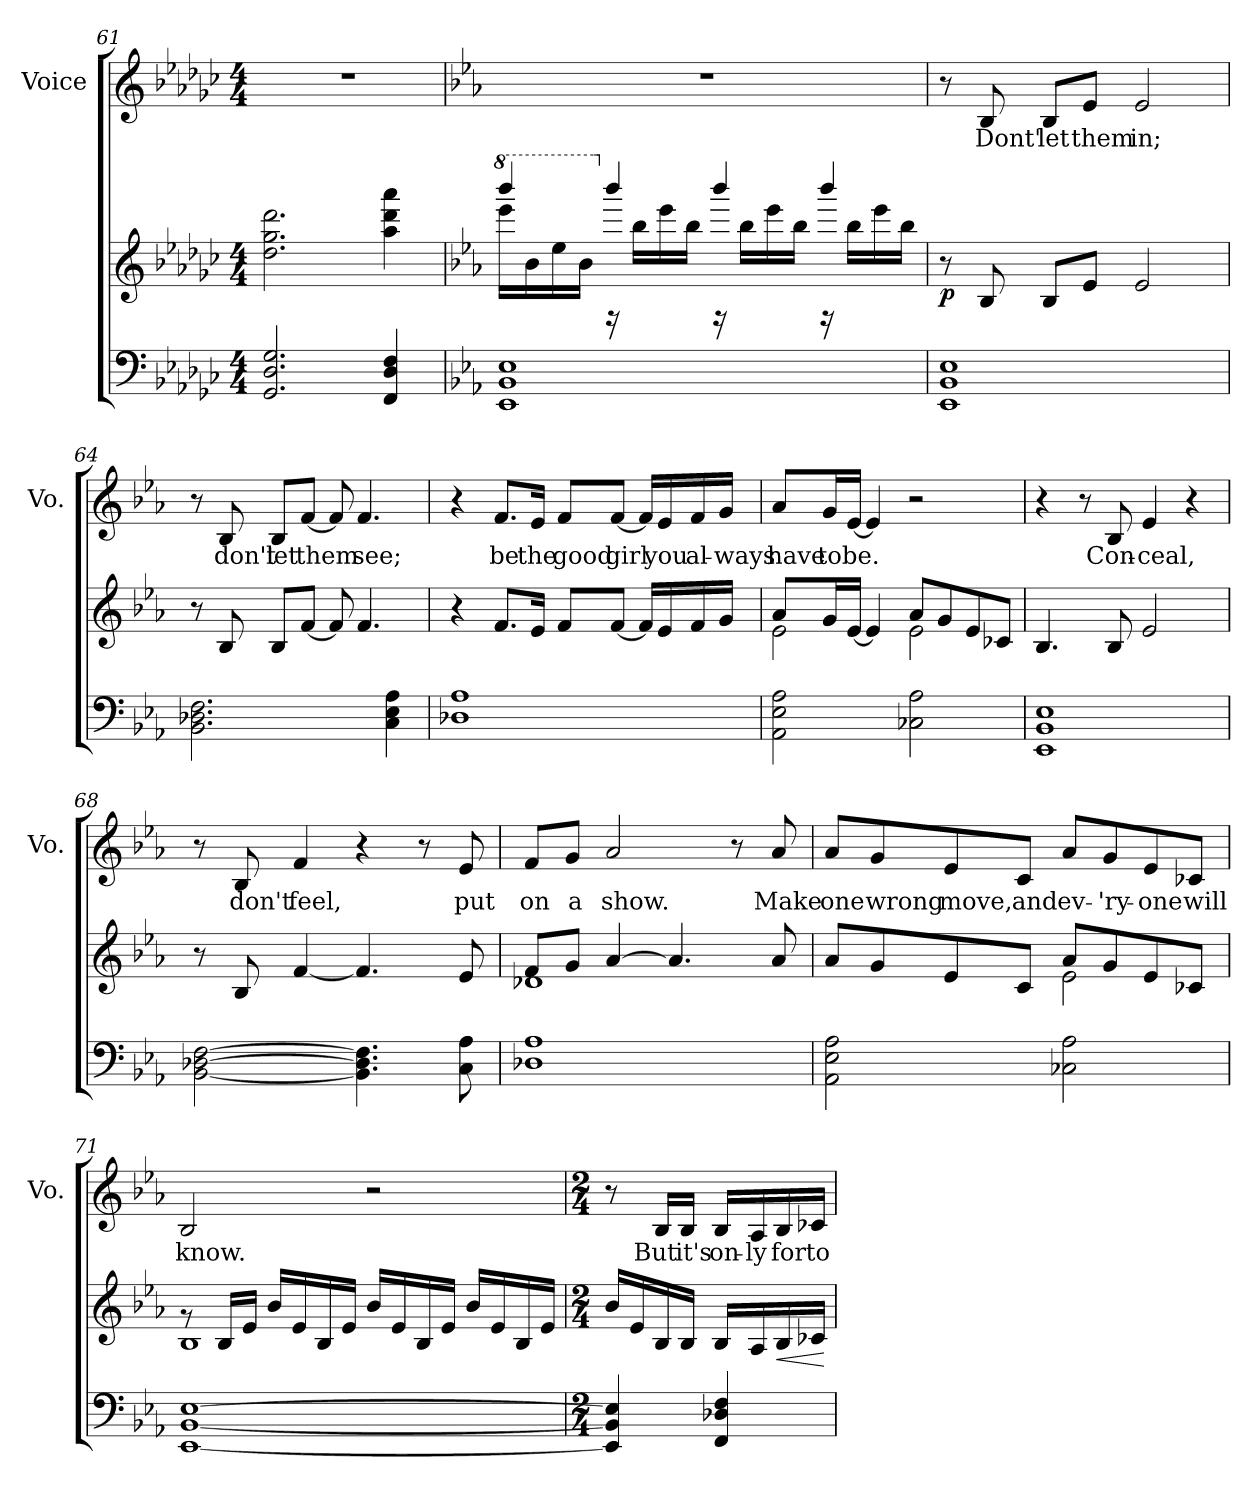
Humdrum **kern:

**kern	**kern	**dynam	**kern	**text
*part2	*part2	*part2	*part1	*part1
*staff3	*staff2	*staff2/3	*staff1	*staff1
*	*	*	*I"Voice	*
*	*	*	*I'Vo.	*
*clefF4	*clefG2	*	*clefG2	*
*k[b-e-a-d-g-c-]	*k[b-e-a-d-g-c-]	*	*k[b-e-a-d-g-c-]	*
*M4/4	*M4/4	*	*M4/4	*
=61	=61	=61	=61	=61
2.GG-/ 2.D-/ 2.G-/	2.dd-\ 2.gg-\ 2.ddd-\	.	1r	.
4FF/ 4D-/ 4F/	4aa-\ 4ddd-\ 4aaa-\	.	.	.
=62	=62	=62	=62	=62
*k[b-e-a-]	*k[b-e-a-]	*	*k[b-e-a-]	*
*	*8va	*	*	*
*	*^	*	*	*
1EE- 1BB- 1E-	16eeee-\LL	4bbbb-/	.	1r	.
.	16bb-\	.	.	.	.
.	16eee-\	.	.	.	.
.	16bb-\JJ	.	.	.	.
*	*X8va	*	*	*	*
.	16rF	4bbb-/	.	.	.
.	16bb-\LL	.	.	.	.
.	16eee-\	.	.	.	.
.	16bb-\JJ	.	.	.	.
.	16rF	4bbb-/	.	.	.
.	16bb-\LL	.	.	.	.
.	16eee-\	.	.	.	.
.	16bb-\JJ	.	.	.	.
.	16rF	4bbb-/	.	.	.
.	16bb-\LL	.	.	.	.
.	16eee-\	.	.	.	.
.	16bb-\JJ	.	.	.	.
*	*v	*v	*	*	*
!!LO:LB:g=z
=63	=63	=63	=63	=63
!	!	!LO:DY:b	!	!
1EE- 1BB- 1E-	8r	p	8r	.
.	8B-/	.	8B-/	Dont'
.	8B-/L	.	8B-/L	let
.	8e-/J	.	8e-/J	them
.	2e-/	.	2e-/	in;
=64	=64	=64	=64	=64
2.BB-\ 2.D-X\ 2.F\	8r	.	8r	.
.	8B-/	.	8B-/	don't
.	8B-/L	.	8B-/L	let
.	[8f/J	.	[8f/J	them
.	8f/]	.	8f/]	.
.	4.f/	.	4.f/	see;
4C\ 4E-\ 4A-\	.	.	.	.
=65	=65	=65	=65	=65
1D-X 1A-	4r	.	4r	.
.	8.f/L	.	8.f/L	be
.	16e-/Jk	.	16e-/Jk	the
.	8f/L	.	8f/L	good
.	[8f/J	.	[8f/J	girl
.	16f/LL]	.	16f/LL]	.
.	16e-/	.	16e-/	you
.	16f/	.	16f/	al-
.	16g/JJ	.	16g/JJ	-ways
!!LO:LB:g=z
=66	=66	=66	=66	=66
*	*^	*	*	*
2AA-\ 2E-\ 2A-\	2e-\	8a-/L	.	8a-/L	have
.	.	16g/L	.	16g/L	to
.	.	[16e-/JJ	.	[16e-/JJ	be.
.	.	4e-/]	.	4e-/]	.
2C-X\ 2A-\	2e-\	8a-/L	.	2r	.
.	.	8g/	.	.	.
.	.	8e-/	.	.	.
.	.	8c-X/J	.	.	.
*	*v	*v	*	*	*
=67	=67	=67	=67	=67
1EE- 1BB- 1E-	4.B-/	.	4r	.
.	.	.	8r	.
.	8B-/	.	8B-/	Con-
.	2e-/	.	4e-/	-ceal,
.	.	.	4r	.
=68	=68	=68	=68	=68
[2BB-\ [2D-X\ [2F\	8r	.	8r	.
.	8B-/	.	8B-/	don't
.	[4f/	.	4f/	feel,
4.BB-]\ 4.D-]\ 4.F]\	4.f/]	.	4r	.
.	.	.	8r	.
8C\ 8A-\	8e-/	.	8e-/	put
=69	=69	=69	=69	=69
*	*^	*	*	*
1D-X 1A-	8f/L	1d-X	.	8f/L	on
.	8g/J	.	.	8g/J	a
.	[4a-/	.	.	2a-/	show.
.	4.a-/]	.	.	.	.
.	.	.	.	8r	.
.	8a-/	.	.	8a-/	Make
!!LO:LB:g=z
=70	=70	=70	=70	=70	=70
2AA-\ 2E-\ 2A-\	8a-/L	2ryy	.	8a-/L	one
.	8g/	.	.	8g/	wrong
.	8e-/	.	.	8e-/	move,
.	8c/J	.	.	8c/J	and
2C-X\ 2A-\	8a-/L	2e-\	.	8a-/L	ev-
.	8g/	.	.	8g/	-'ry-
.	8e-/	.	.	8e-/	-one
.	8c-X/J	.	.	8c-X/J	will
=71	=71	=71	=71	=71	=71
[1EE- [1BB- [1E-	8rg	1B-	.	2B-/	know.
.	16B-/LL	.	.	.	.
.	16e-/JJ	.	.	.	.
.	16b-/LL	.	.	.	.
.	16e-/	.	.	.	.
.	16B-/	.	.	.	.
.	16e-/JJ	.	.	.	.
.	16b-/LL	.	.	2r	.
.	16e-/	.	.	.	.
.	16B-/	.	.	.	.
.	16e-/JJ	.	.	.	.
.	16b-/LL	.	.	.	.
.	16e-/	.	.	.	.
.	16B-/	.	.	.	.
.	16e-/JJ	.	.	.	.
*	*v	*v	*	*	*
!!LO:PB:g=z
=72	=72	=72	=72	=72
*M2/4	*M2/4	*	*M2/4	*
4EE-]/ 4BB-]/ 4E-]/	16b-/LL	.	8r	.
.	16e-/	.	.	.
.	16B-/	.	16B-/LL	But
.	16B-/JJ	.	16B-/JJ	it's
4FF/ 4D-X/ 4F/	16B-/LL	.	16B-/LL	on-
.	16A-/	.	16A-/	-ly
!	!	!LO:HP:b	!	!
.	16B-/	<	16B-/	for
.	16c-X/JJ	.	16c-X/JJ	to-
.	.	[	.	.
=	=	=	=	=
*-	*-	*-	*-	*-
